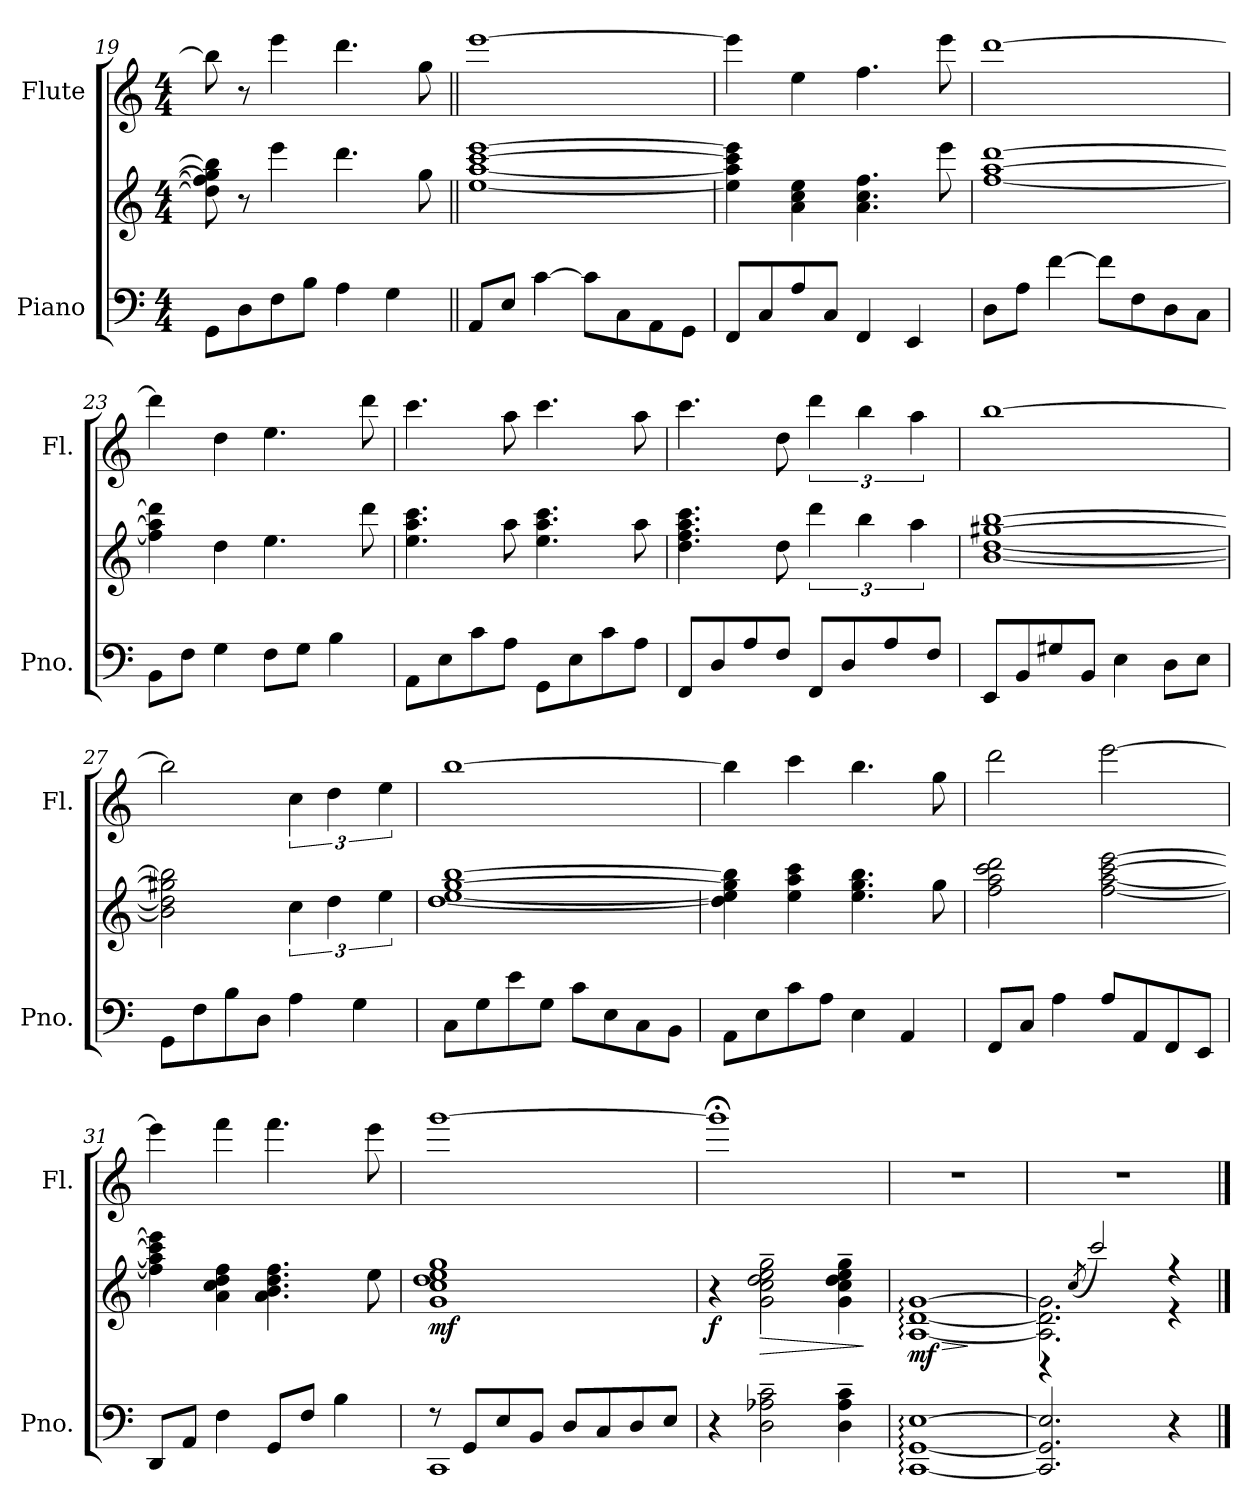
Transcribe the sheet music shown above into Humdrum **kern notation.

**kern	**kern	**dynam	**kern
*part2	*part2	*part2	*part1
*staff3	*staff2	*staff2/3	*staff1
*I"Piano	*	*	*I"Flute
*I'Pno.	*	*	*I'Fl.
*clefF4	*clefG2	*	*clefG2
*k[]	*k[]	*	*k[]
*M4/4	*M4/4	*	*M4/4
=19	=19	=19	=19
8GG\L	8dd\] 8ff\] 8gg\] 8bb\]	.	8bb\]
8D\	8r	.	8r
8F\	4eee\	.	4eee\
8B\J	.	.	.
4A\	4.ddd\	.	4.ddd\
4G\	.	.	.
.	8gg\	.	8gg\
=20||	=20||	=20||	=20||
8AA/L	[1ee [1aa [1ccc [1eee	.	[1eee
8E/J	.	.	.
[4c\	.	.	.
8c\L]	.	.	.
8C\	.	.	.
8AA\	.	.	.
8GG\J	.	.	.
!!LO:LB:g=z
=21	=21	=21	=21
8FF/L	4ee\] 4aa\] 4ccc\] 4eee\]	.	4eee\]
8C/	.	.	.
8A/	4a\ 4cc\ 4ee\	.	4ee\
8C/J	.	.	.
4FF/	4.a\ 4.cc\ 4.ff\	.	4.ff\
4EE/	.	.	.
.	8eee\	.	8eee\
=22	=22	=22	=22
8D\L	[1ff [1aa [1ddd	.	[1ddd
8A\J	.	.	.
[4f\	.	.	.
8f\L]	.	.	.
8F\	.	.	.
8D\	.	.	.
8C\J	.	.	.
=23	=23	=23	=23
8BB\L	4ff\] 4aa\] 4ddd\]	.	4ddd\]
8F\J	.	.	.
4G\	4dd\	.	4dd\
8F\L	4.ee\	.	4.ee\
8G\J	.	.	.
4B\	.	.	.
.	8ddd\	.	8ddd\
=24	=24	=24	=24
8AA\L	4.ee\ 4.aa\ 4.ccc\	.	4.ccc\
8E\	.	.	.
8c\	.	.	.
8A\J	8aa\	.	8aa\
8GG\L	4.ee\ 4.aa\ 4.ccc\	.	4.ccc\
8E\	.	.	.
8c\	.	.	.
8A\J	8aa\	.	8aa\
=25	=25	=25	=25
8FF/L	4.dd\ 4.ff\ 4.aa\ 4.ccc\	.	4.ccc\
8D/	.	.	.
8A/	.	.	.
8F/J	8dd\	.	8dd\
8FF/L	6ddd\	.	6ddd\
8D/	.	.	.
.	6bb\	.	6bb\
8A/	.	.	.
.	6aa\	.	6aa\
8F/J	.	.	.
!!LO:LB:g=z
=26	=26	=26	=26
8EE/L	[1b [1dd [1gg#X [1bb	.	[1bb
8BB/	.	.	.
8G#X/	.	.	.
8BB/J	.	.	.
4E\	.	.	.
8D\L	.	.	.
8E\J	.	.	.
=27	=27	=27	=27
8GG\L	2b\] 2dd\] 2gg#X\] 2bb\]	.	2bb\]
8F\	.	.	.
8B\	.	.	.
8D\J	.	.	.
4A\	6cc\	.	6cc\
.	6dd\	.	6dd\
4G\	.	.	.
.	6ee\	.	6ee\
=28	=28	=28	=28
8C\L	[1dd [1ee [1gg [1bb	.	[1bb
8G\	.	.	.
8e\	.	.	.
8G\J	.	.	.
8c\L	.	.	.
8E\	.	.	.
8C\	.	.	.
8BB\J	.	.	.
=29	=29	=29	=29
8AA\L	4dd\] 4ee\] 4gg\] 4bb\]	.	4bb\]
8E\	.	.	.
8c\	4ee\ 4aa\ 4ccc\	.	4ccc\
8A\J	.	.	.
4E\	4.ee\ 4.gg\ 4.bb\	.	4.bb\
4AA/	.	.	.
.	8gg\	.	8gg\
=30	=30	=30	=30
8FF/L	2ff\ 2aa\ 2ccc\ 2ddd\	.	2ddd\
8C/J	.	.	.
4A\	.	.	.
8A/L	[2ff\ [2aa\ [2ccc\ [2eee\	.	[2eee\
8AA/	.	.	.
8FF/	.	.	.
8EE/J	.	.	.
!!LO:LB:g=z
=31	=31	=31	=31
8DD/L	4ff\] 4aa\] 4ccc\] 4eee\]	.	4eee\]
8AA/J	.	.	.
4F\	4a\ 4cc\ 4dd\ 4ff\	.	4fff\
8GG/L	4.a\ 4.b\ 4.dd\ 4.ff\	.	4.fff\
8F/J	.	.	.
4B\	.	.	.
.	8ee\	.	8eee\
=32	=32	=32	=32
*^	*	*	*
!	!	!	!LO:DY:b	!
8r	1CC	1g 1cc 1dd 1ee 1gg	mf	[1ggg
8GG/L	.	.	.	.
8E/	.	.	.	.
8BB/J	.	.	.	.
8D/L	.	.	.	.
8C/	.	.	.	.
8D/	.	.	.	.
8E/J	.	.	.	.
*v	*v	*	*	*
=33	=33	=33	=33
!	!	!LO:DY:b	!
4r	4r	f	1ggg;<]
!	!	!LO:HP:b	!
2D\~ 2A-X\~ 2c\~	2g\~ 2cc\~ 2dd\~ 2ee\~ 2gg\~	>	.
4D\~ 4A-\~ 4c\~	4g\~ 4cc\~ 4dd\~ 4ee\~ 4gg\~	.	.
.	.	]	.
=34	=34	=34	=34
!	!	!LO:HP:b	!
!	!	!LO:DY:n=1:b	!
[1CC: [1GG: [1E:	[1A: [1d: [1g:	> mf	1r
.	.	]	.
=35	=35	=35	=35
*	*^	*	*
2.CC/] 2.GG/] 2.E/]	2.A\] 2.d\] 2.g\]	4r	.	1r
.	.	(>8qcc/	.	.
.	.	2ccc/)	.	.
4r	4r	4r	.	.
*	*v	*v	*	*
==	==	==	==
*-	*-	*-	*-
